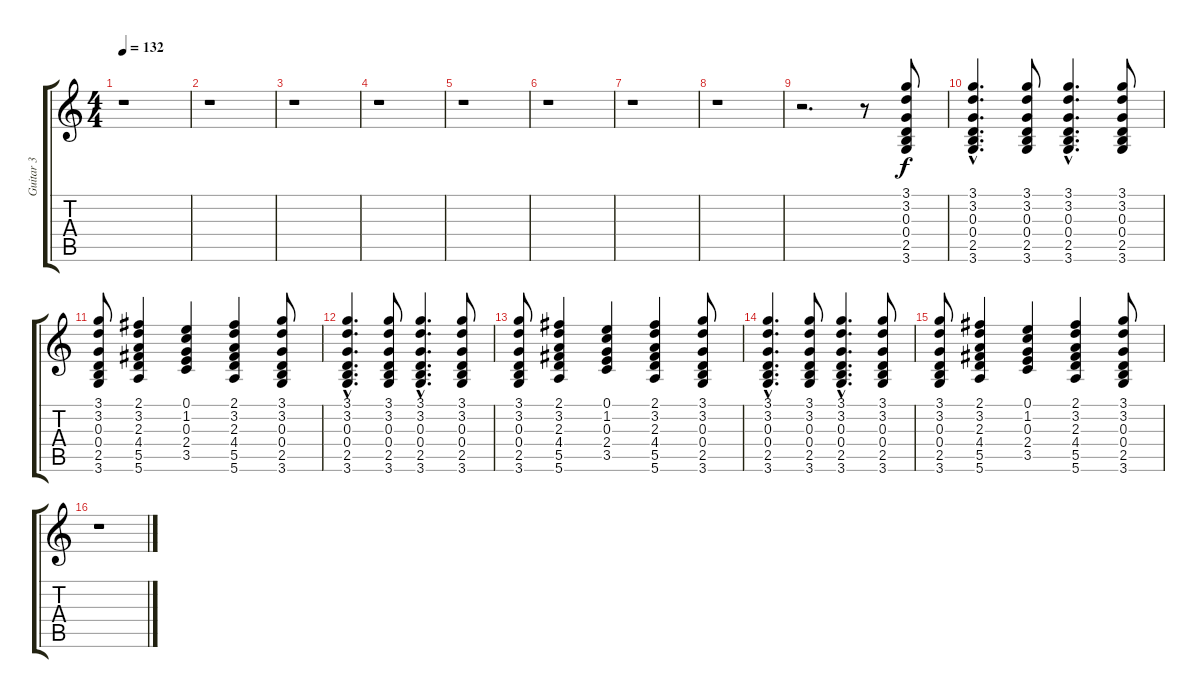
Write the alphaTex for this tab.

\track ("Guitar 3" "Guitar 3") {instrument acousticguitarsteel}
\staff {score tabs}
\tuning (E4 B3 G3 D3 A2 E2) {hide}
\ts (4 4)
\tempo 132
\clef g2
\ks c
r.1{dy f instrument acousticguitarsteel} |
r.1 |
r.1 |
r.1 |
r.1 |
r.1 |
r.1 |
r.1 |
r.2{d} r.8 (3.1 3.2 0.3 0.4 2.5 3.6).8 |
(3.1{hac} 3.2{hac} 0.3{hac} 0.4{hac} 2.5{hac} 3.6{hac}).4{d} (3.1 3.2 0.3 0.4 2.5 3.6).8 (3.1{hac} 3.2{hac} 0.3{hac} 0.4{hac} 2.5{hac} 3.6{hac}).4{d} (3.1 3.2 0.3 0.4 2.5 3.6).8 |
(3.1 3.2 0.3 0.4 2.5 3.6).8 (2.1 3.2 2.3 4.4 5.5 5.6).4 (0.1 1.2 0.3 2.4 3.5).4 (2.1 3.2 2.3 4.4 5.5 5.6).4 (3.1 3.2 0.3 0.4 2.5 3.6).8 |
(3.1{hac} 3.2{hac} 0.3{hac} 0.4{hac} 2.5{hac} 3.6{hac}).4{d} (3.1 3.2 0.3 0.4 2.5 3.6).8 (3.1{hac} 3.2{hac} 0.3{hac} 0.4{hac} 2.5{hac} 3.6{hac}).4{d} (3.1 3.2 0.3 0.4 2.5 3.6).8 |
(3.1 3.2 0.3 0.4 2.5 3.6).8 (2.1 3.2 2.3 4.4 5.5 5.6).4 (0.1 1.2 0.3 2.4 3.5).4 (2.1 3.2 2.3 4.4 5.5 5.6).4 (3.1 3.2 0.3 0.4 2.5 3.6).8 |
(3.1{hac} 3.2{hac} 0.3{hac} 0.4{hac} 2.5{hac} 3.6{hac}).4{d} (3.1 3.2 0.3 0.4 2.5 3.6).8 (3.1{hac} 3.2{hac} 0.3{hac} 0.4{hac} 2.5{hac} 3.6{hac}).4{d} (3.1 3.2 0.3 0.4 2.5 3.6).8 |
(3.1 3.2 0.3 0.4 2.5 3.6).8 (2.1 3.2 2.3 4.4 5.5 5.6).4 (0.1 1.2 0.3 2.4 3.5).4 (2.1 3.2 2.3 4.4 5.5 5.6).4 (3.1 3.2 0.3 0.4 2.5 3.6).8 |
r.1
